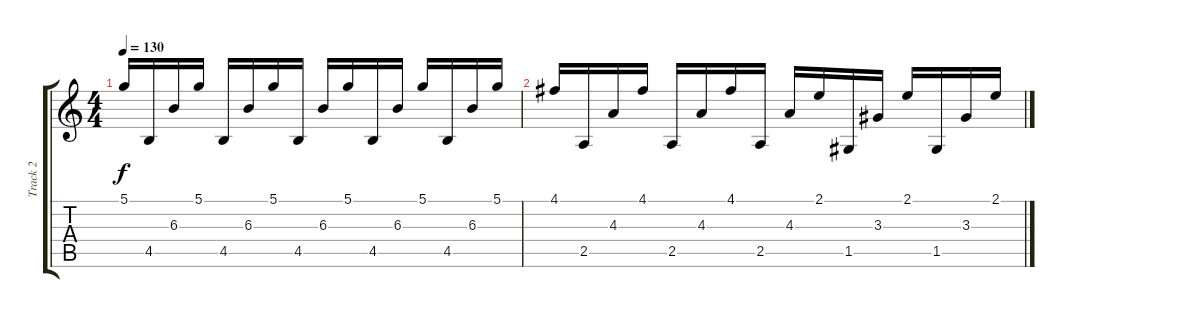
\track ("Track 2" "Track 2") {instrument electricguitarjazz}
\staff {score tabs}
\tuning (D4 A3 F3 C3 G2 C2) {hide}
\ts (4 4)
\tempo 130
\clef g2
\ks c
5.1.16{dy f} 4.5.16 6.3.16 5.1.16 4.5.16 6.3.16 5.1.16 4.5.16 6.3.16 5.1.16 4.5.16 6.3.16 5.1.16 4.5.16 6.3.16 5.1.16 |
4.1.16 2.5.16 4.3.16 4.1.16 2.5.16 4.3.16 4.1.16 2.5.16 4.3.16 2.1.16 1.5.16 3.3.16 2.1.16 1.5.16 3.3.16 2.1.16
